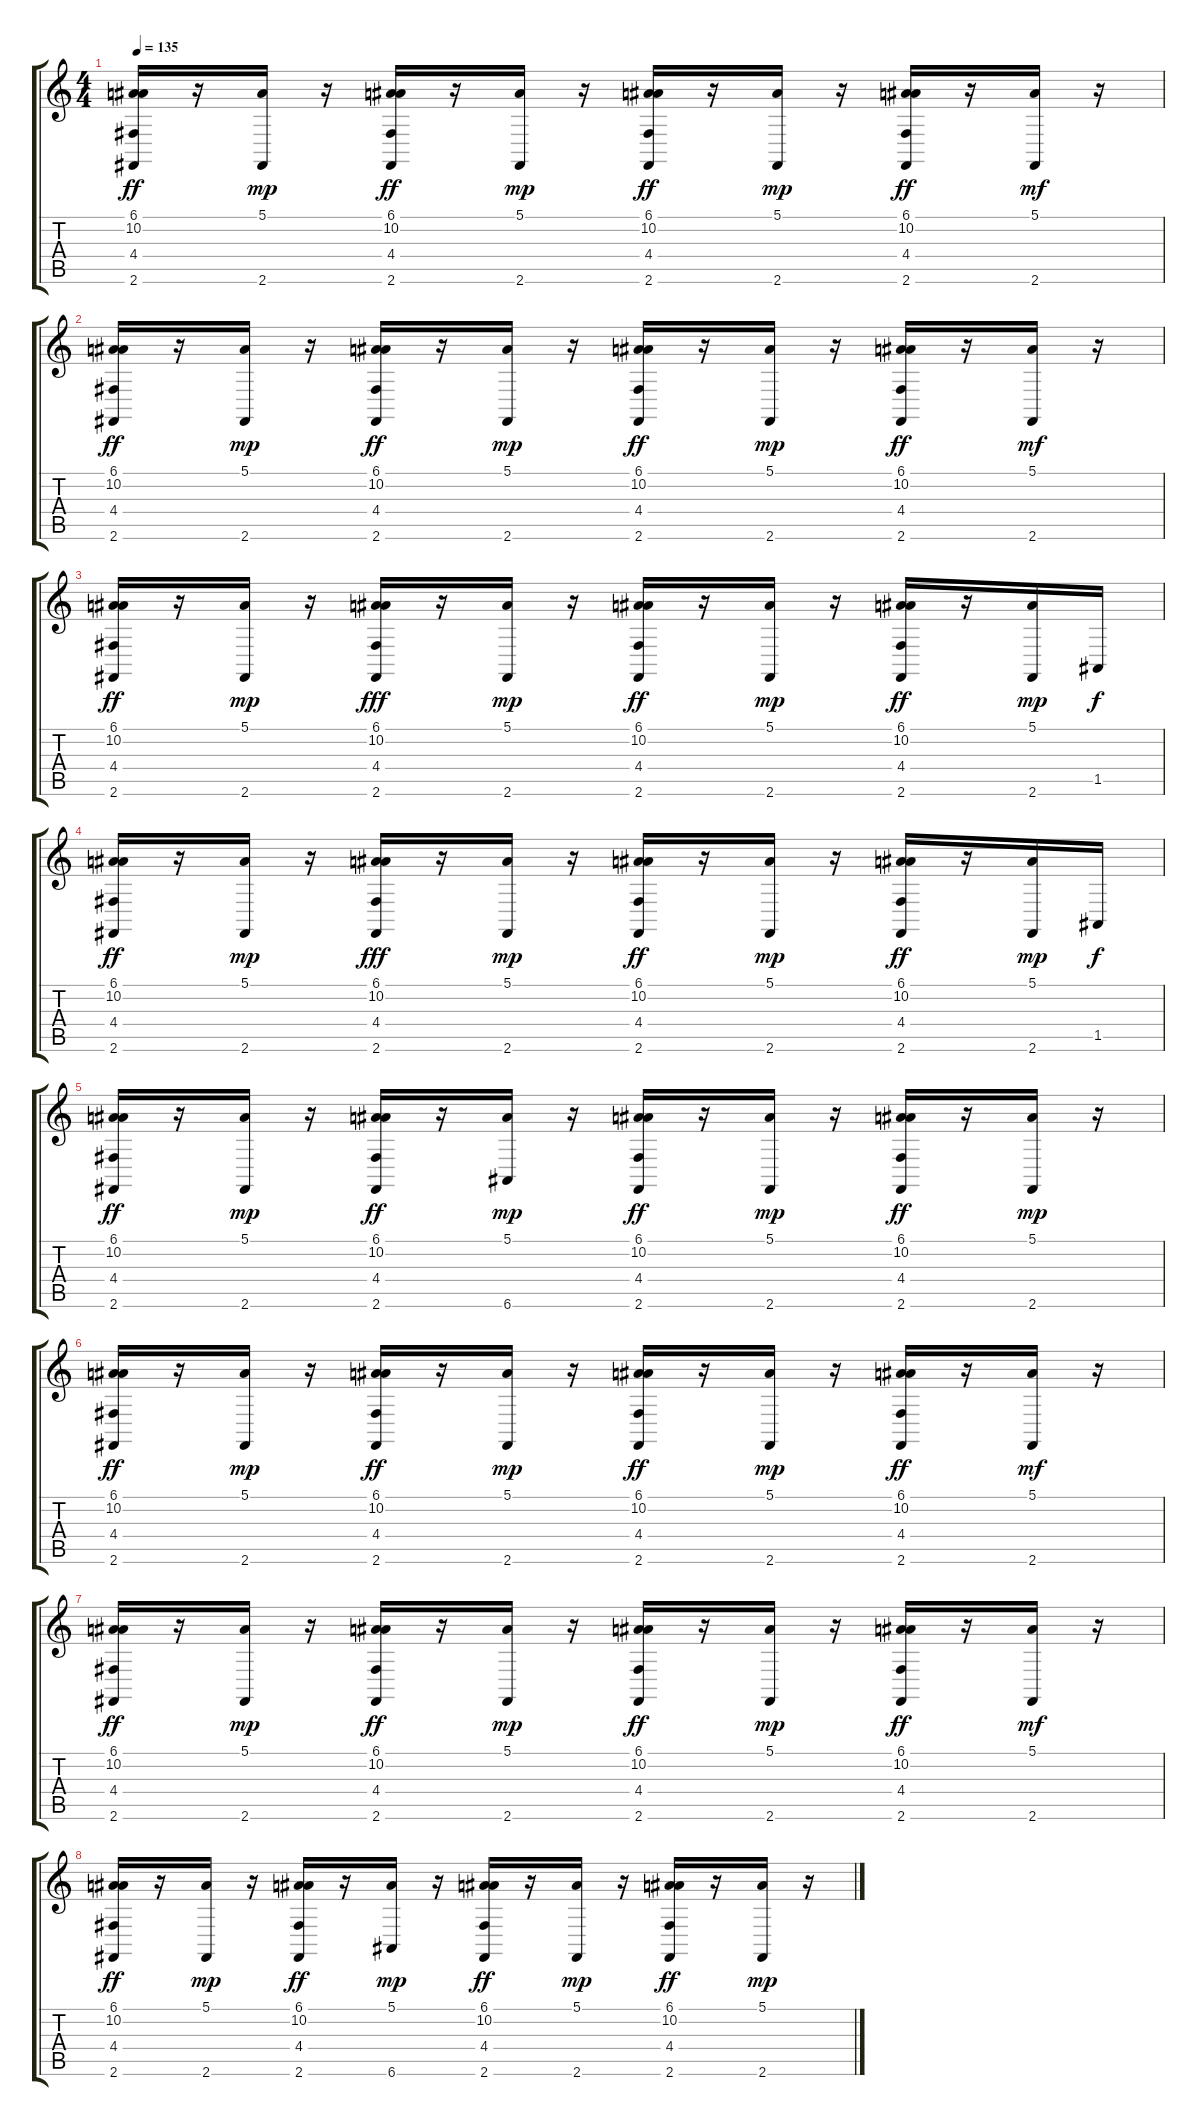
\track "" {instrument drawbarorgan}
\staff {score tabs}
\tuning (E4 B3 G3 D3 A2 E2) {hide}
\ts (4 4)
\tempo 135
\clef g2
\ks c
(6.1 10.2 4.4 2.6).16{dy ff} r.16 (5.1 2.6).16{dy mp} r.16 (6.1 10.2 4.4 2.6).16{dy ff} r.16 (5.1 2.6).16{dy mp} r.16 (6.1 10.2 4.4 2.6).16{dy ff} r.16 (5.1 2.6).16{dy mp} r.16 (6.1 10.2 4.4 2.6).16{dy ff} r.16 (5.1 2.6).16{dy mf} r.16 |
(6.1 10.2 4.4 2.6).16{dy ff} r.16 (5.1 2.6).16{dy mp} r.16 (6.1 10.2 4.4 2.6).16{dy ff} r.16 (5.1 2.6).16{dy mp} r.16 (6.1 10.2 4.4 2.6).16{dy ff} r.16 (5.1 2.6).16{dy mp} r.16 (6.1 10.2 4.4 2.6).16{dy ff} r.16 (5.1 2.6).16{dy mf} r.16 |
(6.1 10.2 4.4 2.6).16{dy ff} r.16 (5.1 2.6).16{dy mp} r.16 (6.1 10.2 4.4 2.6).16{dy fff} r.16 (5.1 2.6).16{dy mp} r.16 (6.1 10.2 4.4 2.6).16{dy ff} r.16 (5.1 2.6).16{dy mp} r.16 (6.1 10.2 4.4 2.6).16{dy ff} r.16 (5.1 2.6).16{dy mp} 1.5.16{dy f} |
(6.1 10.2 4.4 2.6).16{dy ff} r.16 (5.1 2.6).16{dy mp} r.16 (6.1 10.2 4.4 2.6).16{dy fff} r.16 (5.1 2.6).16{dy mp} r.16 (6.1 10.2 4.4 2.6).16{dy ff} r.16 (5.1 2.6).16{dy mp} r.16 (6.1 10.2 4.4 2.6).16{dy ff} r.16 (5.1 2.6).16{dy mp} 1.5.16{dy f} |
(6.1 10.2 4.4 2.6).16{dy ff} r.16 (5.1 2.6).16{dy mp} r.16 (6.1 10.2 4.4 2.6).16{dy ff} r.16 (5.1 6.6).16{dy mp} r.16 (6.1 10.2 4.4 2.6).16{dy ff} r.16 (5.1 2.6).16{dy mp} r.16 (6.1 10.2 4.4 2.6).16{dy ff} r.16 (5.1 2.6).16{dy mp} r.16 |
(6.1 10.2 4.4 2.6).16{dy ff} r.16 (5.1 2.6).16{dy mp} r.16 (6.1 10.2 4.4 2.6).16{dy ff} r.16 (5.1 2.6).16{dy mp} r.16 (6.1 10.2 4.4 2.6).16{dy ff} r.16 (5.1 2.6).16{dy mp} r.16 (6.1 10.2 4.4 2.6).16{dy ff} r.16 (5.1 2.6).16{dy mf} r.16 |
(6.1 10.2 4.4 2.6).16{dy ff} r.16 (5.1 2.6).16{dy mp} r.16 (6.1 10.2 4.4 2.6).16{dy ff} r.16 (5.1 2.6).16{dy mp} r.16 (6.1 10.2 4.4 2.6).16{dy ff} r.16 (5.1 2.6).16{dy mp} r.16 (6.1 10.2 4.4 2.6).16{dy ff} r.16 (5.1 2.6).16{dy mf} r.16 |
(6.1 10.2 4.4 2.6).16{dy ff} r.16 (5.1 2.6).16{dy mp} r.16 (6.1 10.2 4.4 2.6).16{dy ff} r.16 (5.1 6.6).16{dy mp} r.16 (6.1 10.2 4.4 2.6).16{dy ff} r.16 (5.1 2.6).16{dy mp} r.16 (6.1 10.2 4.4 2.6).16{dy ff} r.16 (5.1 2.6).16{dy mp} r.16
